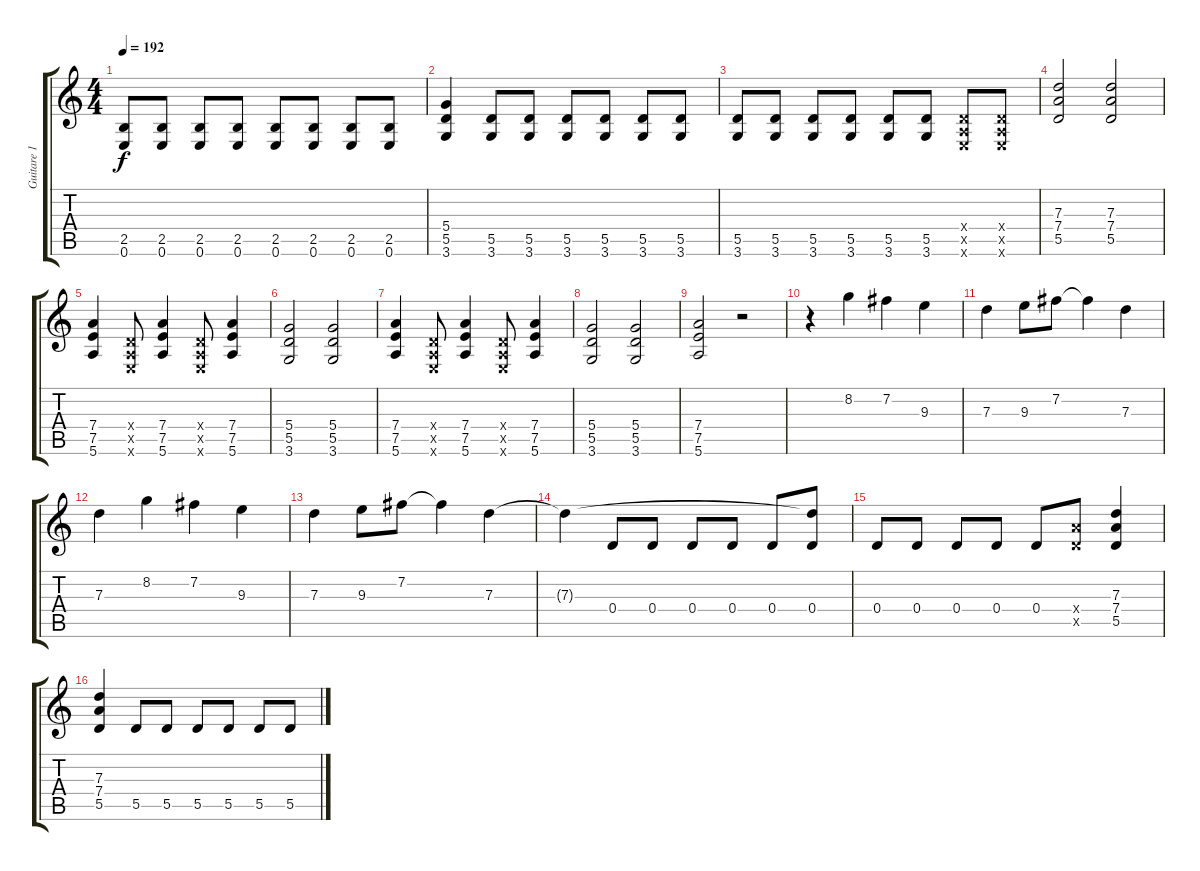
\track ("Guitare 1" "Guitare 1") {instrument distortionguitar}
\staff {score tabs}
\tuning (E4 B3 G3 D3 A2 E2) {hide}
\ts (4 4)
\tempo 192
\clef g2
\ks c
(2.5 0.6).8{dy f} (2.5 0.6).8 (2.5 0.6).8 (2.5 0.6).8 (2.5 0.6).8 (2.5 0.6).8 (2.5 0.6).8 (2.5 0.6).8 |
(5.4 5.5 3.6).4 (5.5 3.6).8 (5.5 3.6).8 (5.5 3.6).8 (5.5 3.6).8 (5.5 3.6).8 (5.5 3.6).8 |
(5.5 3.6).8 (5.5 3.6).8 (5.5 3.6).8 (5.5 3.6).8 (5.5 3.6).8 (5.5 3.6).8 (0.4{x} 0.5{x} 0.6{x}).8 (0.4{x} 0.5{x} 0.6{x}).8 |
(7.3 7.4 5.5).2 (7.3 7.4 5.5).2 |
(7.4 7.5 5.6).4 (0.4{x} 0.5{x} 0.6{x}).8 (7.4 7.5 5.6).4 (0.4{x} 0.5{x} 0.6{x}).8 (7.4 7.5 5.6).4 |
(5.4 5.5 3.6).2 (5.4 5.5 3.6).2 |
(7.4 7.5 5.6).4 (0.4{x} 0.5{x} 0.6{x}).8 (7.4 7.5 5.6).4 (0.4{x} 0.5{x} 0.6{x}).8 (7.4 7.5 5.6).4 |
(5.4 5.5 3.6).2 (5.4 5.5 3.6).2 |
(7.4 7.5 5.6).2 r.2 |
r.4 8.2.4 7.2.4 9.3.4 |
7.3.4 9.3.8 7.2.8 7.2{t}.4 7.3.4 |
7.3.4 8.2.4 7.2.4 9.3.4 |
7.3.4 9.3.8 7.2.8 7.2{t}.4 7.3.4 |
7.3{t}.4 0.4.8{volume 9 instrument electricguitarmuted} 0.4.8 0.4.8 0.4.8 0.4.8 (7.3{t} 0.4).8 |
0.4.8 0.4.8 0.4.8 0.4.8 0.4.8 (7.4{x} 5.5{x}).8{volume 15 instrument distortionguitar} (7.3 7.4 5.5).4 |
(7.3 7.4 5.5).4 5.5.8{volume 9 instrument electricguitarmuted} 5.5.8 5.5.8 5.5.8 5.5.8 5.5.8
